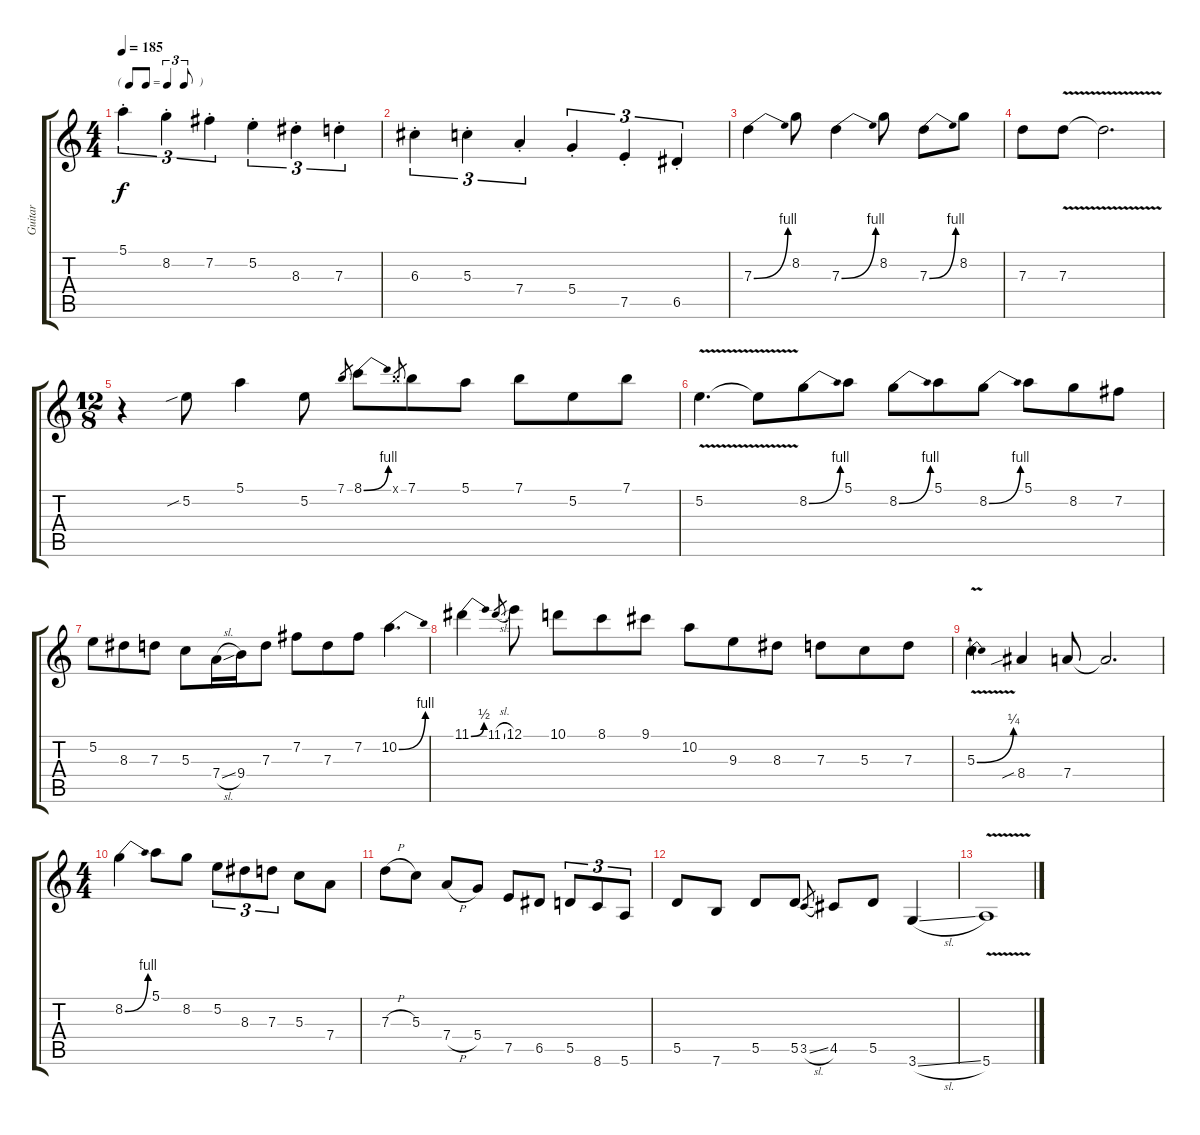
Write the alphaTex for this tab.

\track ("Guitar" "Guitar") {instrument overdrivenguitar}
\staff {score tabs}
\tuning (E4 B3 G3 D3 A2 E2) {hide}
\ts (4 4)
\tf triplet8th
\tempo 185
\clef g2
\ks c
5.1{st}.4{tu (3 2) dy f} 8.2{st}.4{tu (3 2)} 7.2{st}.4{tu (3 2)} 5.2{st}.4{tu (3 2)} 8.3{st}.4{tu (3 2)} 7.3{st}.4{tu (3 2)} |
6.3{st}.4{tu (3 2)} 5.3{st}.4{tu (3 2)} 7.4{st}.4{tu (3 2)} 5.4{st}.4{tu (3 2)} 7.5{st}.4{tu (3 2)} 6.5{st}.4{tu (3 2)} |
7.3{be (bend 0 0 60 4)}.4 8.2.8 7.3{be (bend 0 0 60 4)}.4 8.2.8 7.3{be (bend 0 0 60 4)}.8 8.2.8 |
7.3.8 7.3{v}.8 7.3{t}.2{d} |
\ts (12 8)
r.4 5.2{sib}.8 5.1.4 5.2.8 7.1.8{gr} 8.1{be (bend 0 0 60 4)}.8 7.1{x}.8{gr} 7.1.8 5.1.8 7.1.8 5.2.8 7.1.8 |
5.2{v}.4{d} 5.2{t}.8 8.2{be (bend 0 0 60 4)}.8 5.1.8 8.2{be (bend 0 0 60 4)}.8 5.1.8 8.2{be (bend 0 0 60 4)}.8 5.1.8 8.2.8 7.2.8 |
5.2.8 8.3.8 7.3.8 5.3.8 7.4{sl}.16 9.4.16 7.3.8 7.2.8 7.3.8 7.2.8 10.2{be (bend 0 0 60 4)}.4{d} |
11.1{be (bend 0 0 60 2)}.4 11.1{sl}.8{gr} 12.1.8 10.1.8 8.1.8 9.1.8 10.2.8 9.3.8 8.3.8 7.3.8 5.3.8 7.3.8 |
5.3{be (bend 0 0 60 1) v}.4{d} 8.4{sib}.4 7.4.8 7.4{t}.2{d} |
\ts (4 4)
8.2{be (bend 0 0 60 4)}.4 5.1.8 8.2.8 5.2.8{tu (3 2)} 8.3.8{tu (3 2)} 7.3.8{tu (3 2)} 5.3.8 7.4.8 |
7.3{h}.8 5.3.8 7.4{h}.8 5.4.8 7.5.8 6.5.8 5.5.8{tu (3 2)} 8.6.8{tu (3 2)} 5.6.8{tu (3 2)} |
5.5.8 7.6.8 5.5.8 5.5.8 3.5{sl}.8{gr} 4.5.8 5.5.8 3.6{sl}.4 |
5.6{v}.1
